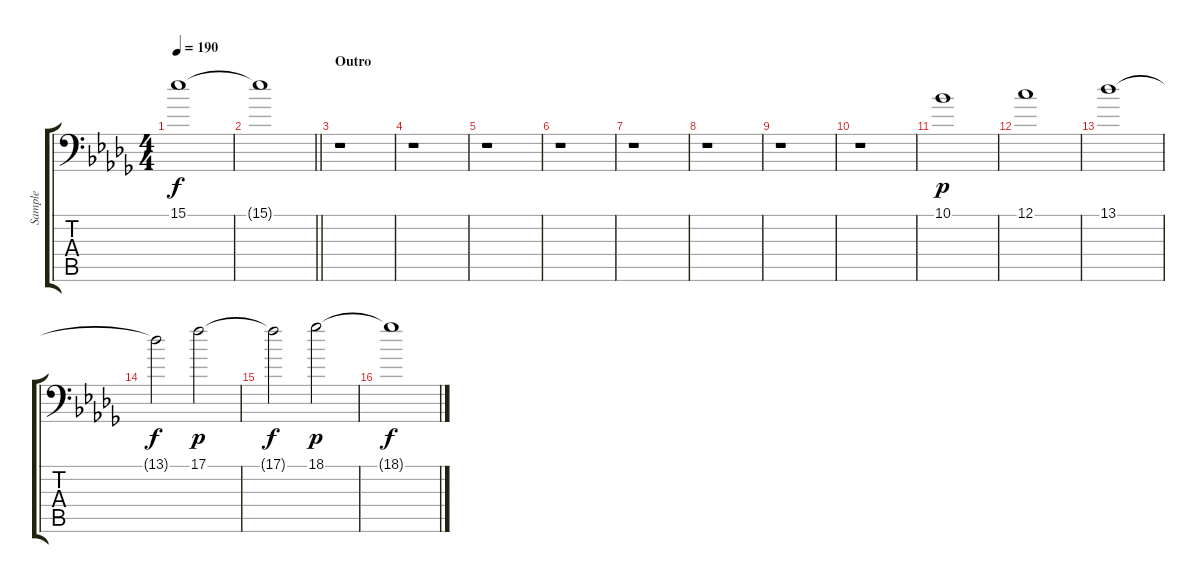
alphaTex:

\track ("Sample" "Sample") {instrument stringensemble1}
\staff {score tabs}
\tuning (C4 G3 Eb3 Bb2 F2 Bb1) {hide}
\ts (4 4)
\tempo 190
\clef f4
\ks db
15.1{t}.1{dy f} |
\barLineRight lightlight
15.1{t}.1 |
\section ("" "Outro")
r.1 |
r.1 |
r.1 |
r.1 |
r.1{volume 7} |
r.1 |
r.1 |
r.1 |
10.1.1{dy p volume 4} |
12.1.1 |
13.1.1 |
13.1{t}.2{dy f} 17.1.2{dy p} |
17.1{t}.2{dy f volume 0} 18.1.2{dy p} |
18.1{t}.1{dy f}
